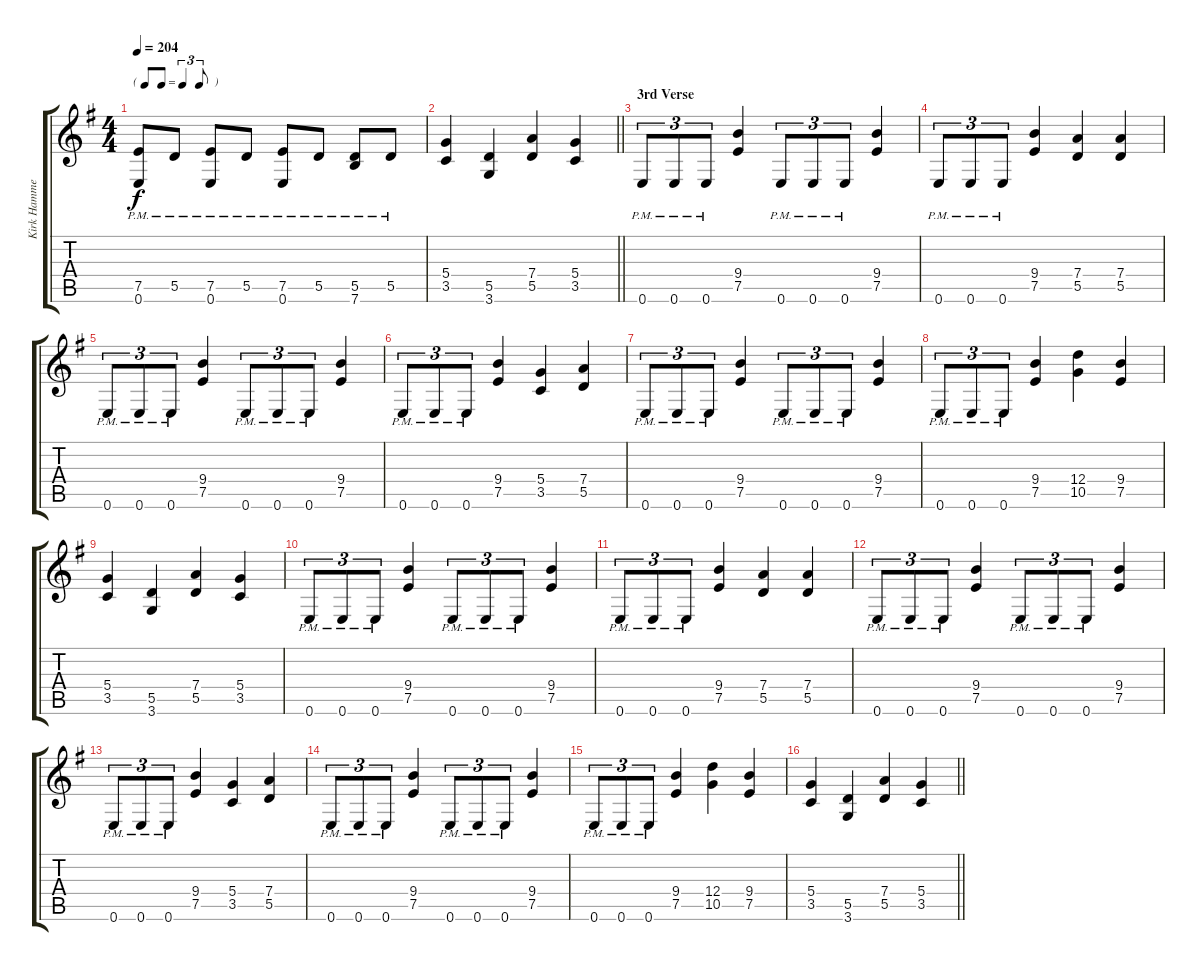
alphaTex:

\track ("Kirk Hammet" "Kirk Hamme") {instrument distortionguitar}
\staff {score tabs}
\tuning (E4 B3 G3 D3 A2 E2) {hide}
\ts (4 4)
\tf triplet8th
\tempo 204
\clef g2
\ks eminor
(7.5{pm} 0.6{pm}).8{dy f} 5.5{pm}.8 (7.5{pm} 0.6{pm}).8 5.5{pm}.8 (7.5{pm} 0.6{pm}).8 5.5{pm}.8 (5.5{pm} 7.6{pm}).8 5.5{pm}.8 |
\barLineRight lightlight
(5.4 3.5).4 (5.5 3.6).4 (7.4 5.5).4 (5.4 3.5).4 |
\section ("" "3rd Verse")
0.6{pm}.8{tu (3 2)} 0.6{pm}.8{tu (3 2)} 0.6{pm}.8{tu (3 2)} (9.4 7.5).4 0.6{pm}.8{tu (3 2)} 0.6{pm}.8{tu (3 2)} 0.6{pm}.8{tu (3 2)} (9.4 7.5).4 |
0.6{pm}.8{tu (3 2)} 0.6{pm}.8{tu (3 2)} 0.6{pm}.8{tu (3 2)} (9.4 7.5).4 (7.4 5.5).4 (7.4 5.5).4 |
0.6{pm}.8{tu (3 2)} 0.6{pm}.8{tu (3 2)} 0.6{pm}.8{tu (3 2)} (9.4 7.5).4 0.6{pm}.8{tu (3 2)} 0.6{pm}.8{tu (3 2)} 0.6{pm}.8{tu (3 2)} (9.4 7.5).4 |
0.6{pm}.8{tu (3 2)} 0.6{pm}.8{tu (3 2)} 0.6{pm}.8{tu (3 2)} (9.4 7.5).4 (5.4 3.5).4 (7.4 5.5).4 |
0.6{pm}.8{tu (3 2)} 0.6{pm}.8{tu (3 2)} 0.6{pm}.8{tu (3 2)} (9.4 7.5).4 0.6{pm}.8{tu (3 2)} 0.6{pm}.8{tu (3 2)} 0.6{pm}.8{tu (3 2)} (9.4 7.5).4 |
0.6{pm}.8{tu (3 2)} 0.6{pm}.8{tu (3 2)} 0.6{pm}.8{tu (3 2)} (9.4 7.5).4 (12.4 10.5).4 (9.4 7.5).4 |
(5.4 3.5).4 (5.5 3.6).4 (7.4 5.5).4 (5.4 3.5).4 |
0.6{pm}.8{tu (3 2)} 0.6{pm}.8{tu (3 2)} 0.6{pm}.8{tu (3 2)} (9.4 7.5).4 0.6{pm}.8{tu (3 2)} 0.6{pm}.8{tu (3 2)} 0.6{pm}.8{tu (3 2)} (9.4 7.5).4 |
0.6{pm}.8{tu (3 2)} 0.6{pm}.8{tu (3 2)} 0.6{pm}.8{tu (3 2)} (9.4 7.5).4 (7.4 5.5).4 (7.4 5.5).4 |
0.6{pm}.8{tu (3 2)} 0.6{pm}.8{tu (3 2)} 0.6{pm}.8{tu (3 2)} (9.4 7.5).4 0.6{pm}.8{tu (3 2)} 0.6{pm}.8{tu (3 2)} 0.6{pm}.8{tu (3 2)} (9.4 7.5).4 |
0.6{pm}.8{tu (3 2)} 0.6{pm}.8{tu (3 2)} 0.6{pm}.8{tu (3 2)} (9.4 7.5).4 (5.4 3.5).4 (7.4 5.5).4 |
0.6{pm}.8{tu (3 2)} 0.6{pm}.8{tu (3 2)} 0.6{pm}.8{tu (3 2)} (9.4 7.5).4 0.6{pm}.8{tu (3 2)} 0.6{pm}.8{tu (3 2)} 0.6{pm}.8{tu (3 2)} (9.4 7.5).4 |
0.6{pm}.8{tu (3 2)} 0.6{pm}.8{tu (3 2)} 0.6{pm}.8{tu (3 2)} (9.4 7.5).4 (12.4 10.5).4 (9.4 7.5).4 |
\barLineRight lightlight
(5.4 3.5).4 (5.5 3.6).4 (7.4 5.5).4 (5.4 3.5).4
